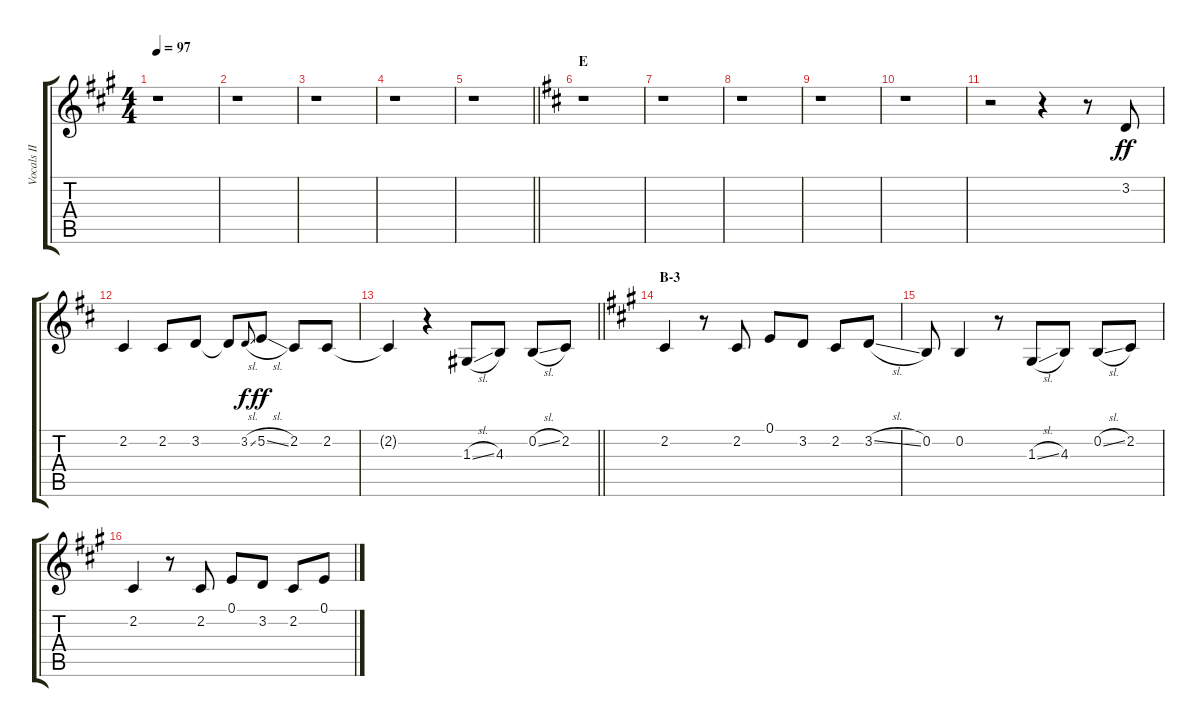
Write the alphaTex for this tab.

\track ("Vocals II" "Vocals II") {instrument voiceoohs}
\staff {score tabs}
\tuning (E4 B3 G3 D3 A2 E2) {hide}
\ts (4 4)
\tempo 97
\clef g2
\ks a
r.1{dy ff} |
r.1 |
r.1 |
r.1 |
\barLineRight lightlight
r.1 |
\section ("" "E")
\ks d
r.1 |
r.1 |
r.1 |
r.1 |
r.1 |
r.2 r.4 r.8 3.2.8 |
2.2.4 2.2.8 3.2.8 3.2{t}.8 3.2{sl}.8{gr onbeat dy f} 5.2{sl}.8{dy ff} 2.2.8 2.2.8 |
\barLineRight lightlight
2.2{t}.4 r.4 1.3{sl}.8 4.3.8 0.2{sl}.8 2.2.8 |
\section ("" "B-3")
\ks a
2.2.4 r.8 2.2.8 0.1.8 3.2.8 2.2.8 3.2{sl}.8 |
0.2.8 0.2.4 r.8 1.3{sl}.8 4.3.8 0.2{sl}.8 2.2.8 |
2.2.4 r.8 2.2.8 0.1.8 3.2.8 2.2.8 0.1.8
